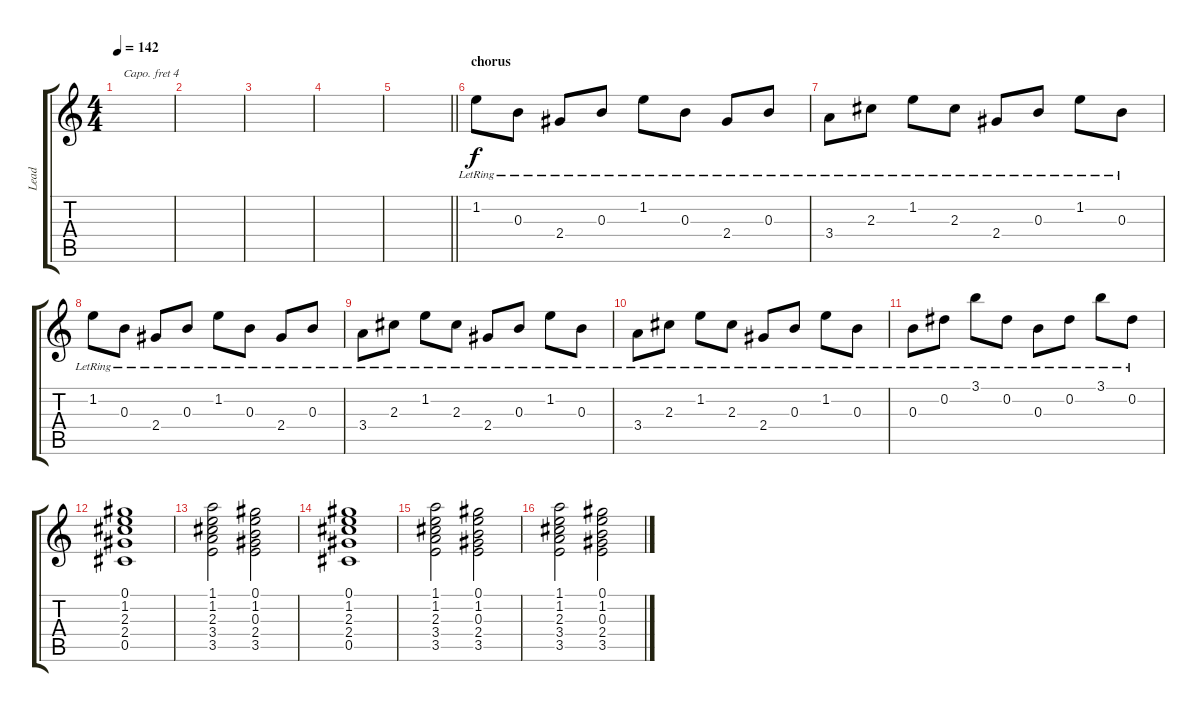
\track ("Lead" "Lead") {instrument acousticguitarsteel}
\staff {score tabs}
\capo 4
\tuning (E4 B3 G3 D3 A2 E2) {hide}
\ts (4 4)
\tempo 142
\clef g2
\ks c
|
|
|
|
\barLineRight lightlight
|
\section ("" "chorus")
1.2{lr}.8 0.3{lr}.8 2.4{lr}.8 0.3{lr}.8 1.2{lr}.8 0.3{lr}.8 2.4{lr}.8 0.3{lr}.8 |
3.4{lr}.8 2.3{lr}.8 1.2{lr}.8 2.3{lr}.8 2.4{lr}.8 0.3{lr}.8 1.2{lr}.8 0.3{lr}.8 |
1.2{lr}.8 0.3{lr}.8 2.4{lr}.8 0.3{lr}.8 1.2{lr}.8 0.3{lr}.8 2.4{lr}.8 0.3{lr}.8 |
3.4{lr}.8 2.3{lr}.8 1.2{lr}.8 2.3{lr}.8 2.4{lr}.8 0.3{lr}.8 1.2{lr}.8 0.3{lr}.8 |
3.4{lr}.8 2.3{lr}.8 1.2{lr}.8 2.3{lr}.8 2.4{lr}.8 0.3{lr}.8 1.2{lr}.8 0.3{lr}.8 |
0.3{lr}.8 0.2{lr}.8 3.1{lr}.8 0.2{lr}.8 0.3{lr}.8 0.2{lr}.8 3.1{lr}.8 0.2{lr}.8 |
(0.1 1.2 2.3 2.4 0.5).1 |
(1.1 1.2 2.3 3.4 3.5).2 (0.1 1.2 0.3 2.4 3.5).2 |
(0.1 1.2 2.3 2.4 0.5).1 |
(1.1 1.2 2.3 3.4 3.5).2 (0.1 1.2 0.3 2.4 3.5).2 |
(1.1 1.2 2.3 3.4 3.5).2 (0.1 1.2 0.3 2.4 3.5).2
